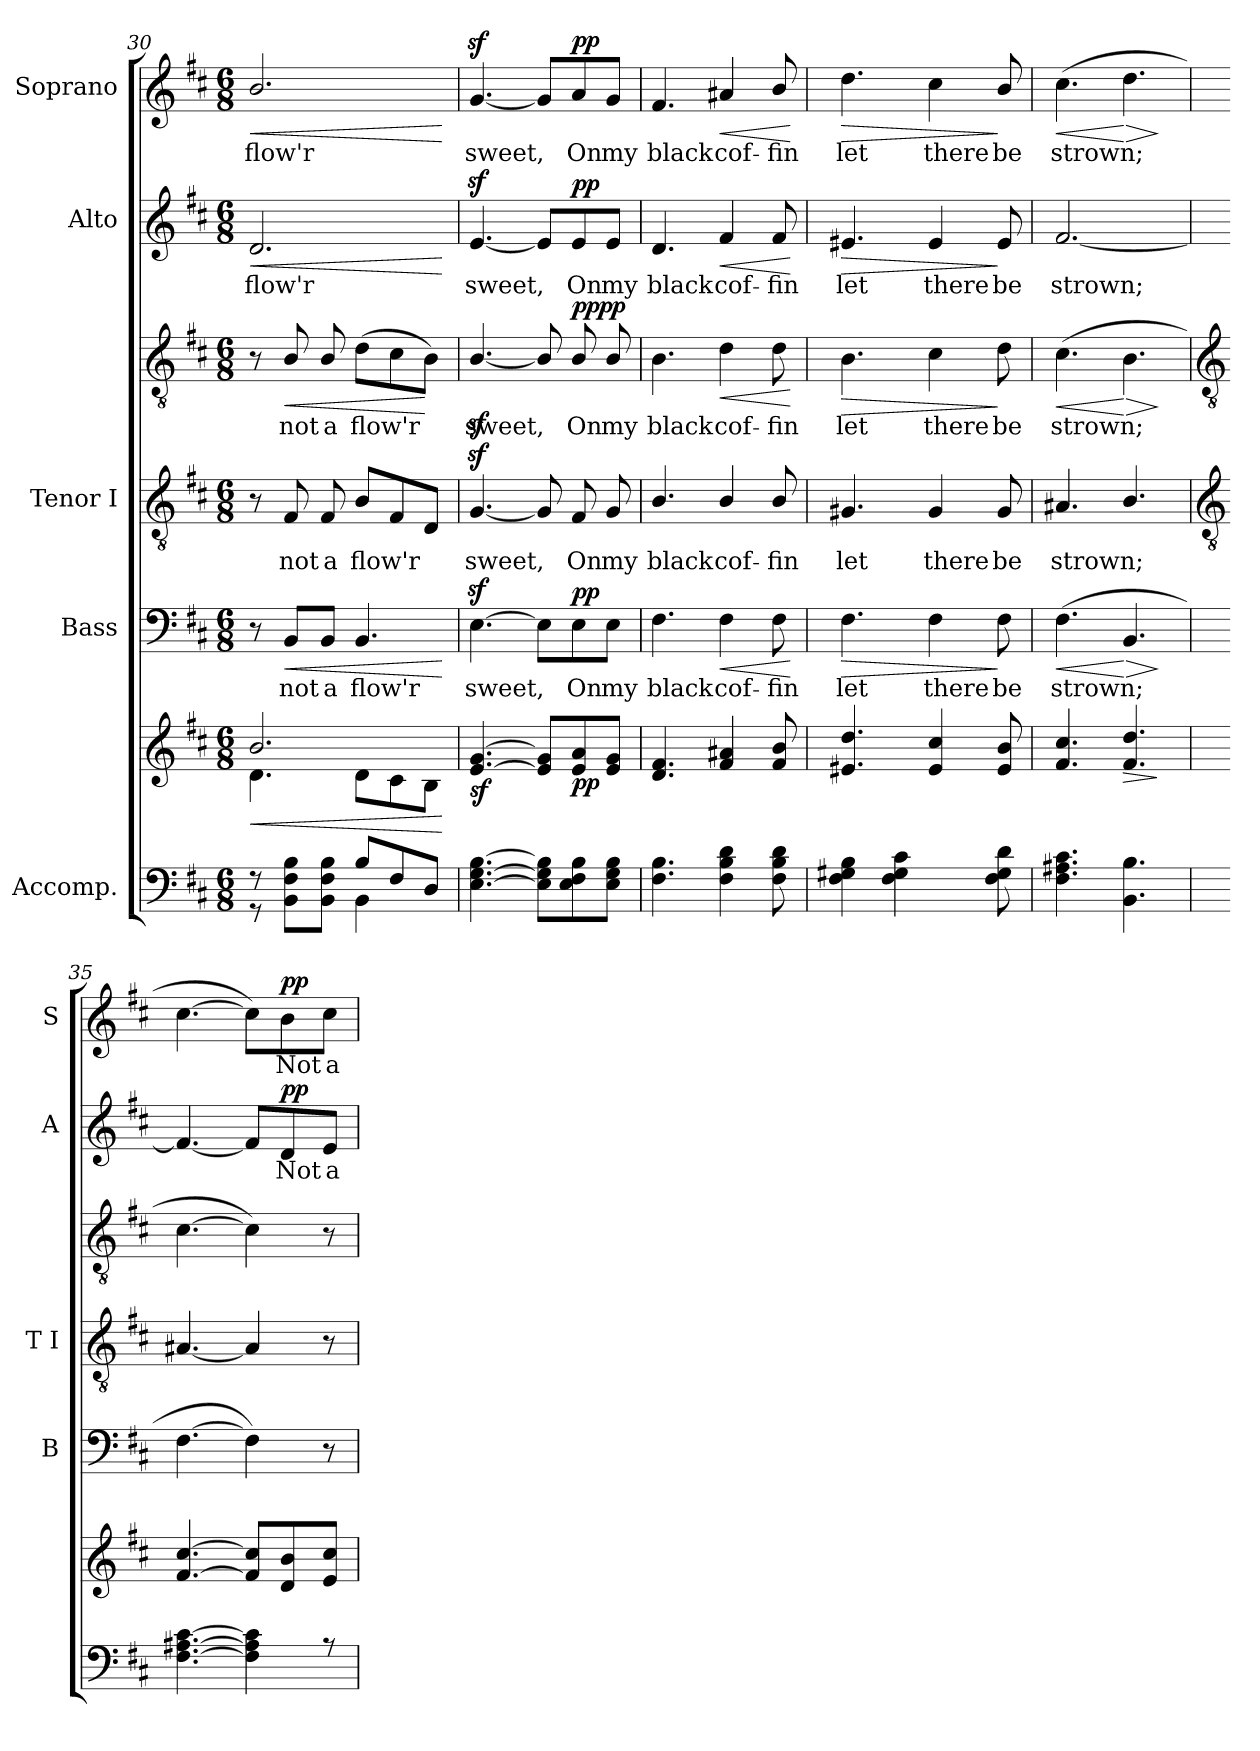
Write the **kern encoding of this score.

**kern	**kern	**dynam	**kern	**text	**dynam	**kern	**text	**kern	**text	**dynam	**kern	**text	**dynam	**kern	**text	**dynam
*part5	*part5	*part5	*part4	*part4	*part4	*part3	*part3	*part3	*part3	*part3	*part2	*part2	*part2	*part1	*part1	*part1
*staff7	*staff6	*staff6/7	*staff5	*staff5	*staff5	*staff4	*staff4	*staff3	*staff3	*staff3/4	*staff2	*staff2	*staff2	*staff1	*staff1	*staff1
*I"Accomp.	*	*	*I"Bass	*	*	*I"Tenor I	*	*	*	*	*I"Alto	*	*	*I"Soprano	*	*
*	*	*	*I'B	*	*	*I'T I	*	*	*	*	*I'A	*	*	*I'S	*	*
!!LO:LB:g=z
*clefF4	*clefG2	*	*clefF4	*	*	*clefGv2	*	*clefGv2	*	*	*clefG2	*	*	*clefG2	*	*
*k[f#c#]	*k[f#c#]	*	*k[f#c#]	*	*	*k[f#c#]	*	*k[f#c#]	*	*	*k[f#c#]	*	*	*k[f#c#]	*	*
*D:	*D:	*	*D:	*	*	*D:	*	*D:	*	*	*D:	*	*	*D:	*	*
*M6/8	*M6/8	*	*M6/8	*	*	*M6/8	*	*M6/8	*	*	*M6/8	*	*	*M6/8	*	*
=30	=30	=30	=30	=30	=30	=30	=30	=30	=30	=30	=30	=30	=30	=30	=30	=30
*^	*	*	*	*	*	*	*	*	*	*	*	*	*	*	*	*
!	!	!	!LO:HP:b	!	!	!	!	!	!	!	!	!	!LO:LY:b	!LO:HP:b	!	!LO:LY:b	!LO:HP:b
*	*	*^	*	*	*	*	*	*	*	*	*	*	*	*	*	*	*
8r	8r	2.b/	4.d\	<	8r	.	.	8r	.	8r	.	.	2.d	flow'r	<	2.b/	flow'r	<
!	!	!	!	!	!	!LO:LY:b	!LO:HP:b	!	!LO:LY:b	!	!LO:LY:b	!LO:HP:b	!	!	!	!	!	!
8BB\ 8F#\ 8B\L	4ryy	.	.	.	8BB/L	not	<	8F#	not	8B/	not	<	.	.	.	.	.	.
!	!	!	!	!	!	!LO:LY:b	!	!	!LO:LY:b	!	!LO:LY:b	!	!	!	!	!	!	!
8BB\ 8F#\ 8B\J	.	.	.	.	8BB/J	a	.	8F#	a	8B/	a	.	.	.	.	.	.	.
!	!	!	!	!	!	!LO:LY:b	!	!	!LO:LY:b	!	!LO:LY:b	!	!	!	!	!	!	!
8B/L	4BB\	.	8d\L	.	4.BB	flow'r	.	8BL	flow'r	(>8dL	flow'r	.	.	.	.	.	.	.
8F#/	.	.	8c#\	.	.	.	.	8F#	.	8c#	.	.	.	.	.	.	.	.
8D/J	8ryy	.	8B\J	.	.	.	.	8DJ	.	8BJ)	.	[	.	.	.	.	.	.
*v	*v	*	*	*	*	*	*	*	*	*	*	*	*	*	*	*	*	*
*	*v	*v	*	*	*	*	*	*	*	*	*	*	*	*	*	*	*
.	.	[	.	.	[	.	.	.	.	.	.	.	[	.	.	[
=31	=31	=31	=31	=31	=31	=31	=31	=31	=31	=31	=31	=31	=31	=31	=31	=31
*^	*^	*	*	*	*	*	*	*	*	*	*	*	*	*	*	*
!	!LO:N:vis=1	!	!LO:N:vis=1	!LO:DY:b	!	!LO:LY:b	!	!	!LO:LY:b	!	!LO:LY:b	!	!	!LO:LY:b	!	!	!LO:LY:b	!
[4.E\ [4.G\ [4.B\	2.ryy	[4.e [4.g	2.ryy	sf	[4.Ez<	sweet,	.	[4.Gz<	sweet,	[4.Bz</	sweet,	.	[4.ez<	sweet,	.	[4.gz<	sweet,	.
8E\] 8G\] 8B\]L	.	8e] 8g]L	.	.	8E\L]	.	.	8G]	.	8B/]	.	.	8e/L]	.	.	8g/L]	.	.
!	!	!	!	!LO:DY:b	!	!LO:LY:b	!LO:DY:b	!	!LO:LY:b	!	!LO:LY:b	!LO:DY:b=2	!	!LO:LY:b	!	!	!LO:LY:b	!
!	!	!	!	!	!	!	!	!	!	!	!	!LO:DY:n=1:b	!	!	!LO:DY:b	!	!	!LO:DY:b
8E\ 8F#\ 8B\	.	8e 8a	.	pp	8E\	On	pp	8F#	On	8B/	On	pp pp	8e/	On	pp	8a/	On	pp
!	!	!	!	!	!	!LO:LY:b	!	!	!LO:LY:b	!	!LO:LY:b	!	!	!LO:LY:b	!	!	!LO:LY:b	!
8E\ 8G\ 8B\J	.	8e 8gJ	.	.	8E\J	my	.	8G	my	8B/	my	.	8e/J	my	.	8g/J	my	.
=32	=32	=32	=32	=32	=32	=32	=32	=32	=32	=32	=32	=32	=32	=32	=32	=32	=32	=32
!	!LO:N:vis=1	!	!LO:N:vis=1	!LO:HP:b	!	!LO:LY:b	!	!	!LO:LY:b	!	!LO:LY:b	!	!	!LO:LY:b	!	!	!LO:LY:b	!
4.F#\ 4.B\	2.ryy	4.d 4.f#	2.ryy	<	4.F#	black	.	4.B/	black	4.B	black	.	4.d	black	.	4.f#	black	.
!	!	!	!	!	!	!LO:LY:b	!LO:HP:b	!	!LO:LY:b	!	!LO:LY:b	!LO:HP:b	!	!LO:LY:b	!LO:HP:b	!	!LO:LY:b	!LO:HP:b
4F#\ 4B\ 4d\	.	4f# 4a#X	.	.	4F#	cof-	<	4B/	cof-	4d	cof-	<	4f#	cof-	<	4a#X	cof-	<
!	!	!	!	!	!	!LO:LY:b	!	!	!LO:LY:b	!	!LO:LY:b	!	!	!LO:LY:b	!	!	!LO:LY:b	!
8F#\ 8B\ 8d\	.	8f# 8b	.	.	8F#	-fin	.	8B/	-fin	8d	-fin	.	8f#	-fin	.	8b/	-fin	.
*v	*v	*	*	*	*	*	*	*	*	*	*	*	*	*	*	*	*	*
*	*v	*v	*	*	*	*	*	*	*	*	*	*	*	*	*	*	*
.	.	[	.	.	[	.	.	.	.	[	.	.	[	.	.	[
=33	=33	=33	=33	=33	=33	=33	=33	=33	=33	=33	=33	=33	=33	=33	=33	=33
*^	*^	*	*	*	*	*	*	*	*	*	*	*	*	*	*	*
!	!LO:N:vis=1	!	!LO:N:vis=1	!LO:HP:b	!	!LO:LY:b	!LO:HP:b	!	!LO:LY:b	!	!LO:LY:b	!LO:HP:b	!	!LO:LY:b	!LO:HP:b	!	!LO:LY:b	!LO:HP:b
4F#\ 4G#X\ 4B\	2.ryy	4.e#X 4.dd	2.ryy	>	4.F#	let	>	4.G#X	let	4.B	let	>	4.e#X	let	>	4.dd	let	>
4F# 4G# 4c#	.	.	.	.	.	.	.	.	.	.	.	.	.	.	.	.	.	.
!	!	!	!	!	!	!LO:LY:b	!	!	!LO:LY:b	!	!LO:LY:b	!	!	!LO:LY:b	!	!	!LO:LY:b	!
.	.	4e# 4cc#	.	.	4F#	there	.	4G#	there	4c#	there	.	4e#	there	.	4cc#	there	.
8ryy	.	.	.	.	.	.	.	.	.	.	.	.	.	.	.	.	.	.
!	!	!	!	!	!	!LO:LY:b	!	!	!LO:LY:b	!	!LO:LY:b	!	!	!LO:LY:b	!	!	!LO:LY:b	!
8F#\ 8G#\ 8d\	.	8e# 8b	.	.	8F#	be	]	8G#	be	8d	be	]	8e#	be	]	8b/	be	]
*v	*v	*	*	*	*	*	*	*	*	*	*	*	*	*	*	*	*	*
*	*v	*v	*	*	*	*	*	*	*	*	*	*	*	*	*	*	*
.	.	]	.	.	.	.	.	.	.	.	.	.	.	.	.	.
=34	=34	=34	=34	=34	=34	=34	=34	=34	=34	=34	=34	=34	=34	=34	=34	=34
*^	*^	*	*	*	*	*	*	*	*	*	*	*	*	*	*	*
!	!LO:N:vis=1	!	!LO:N:vis=1	!LO:HP:b	!	!LO:LY:b	!LO:HP:b	!	!LO:LY:b	!	!LO:LY:b	!LO:HP:b	!	!LO:LY:b	!	!	!LO:LY:b	!LO:HP:b
4.F#\ 4.A#X\ 4.c#\	2.ryy	4.f# 4.cc#	2.ryy	<	(>4.F#	strown;	<	4.A#X	strown;	(>4.c#	strown;	<	[2.f#	strown;	.	(>4.cc#	strown;	<
!	!	!	!	!LO:HP:n=1:b	!	!	!LO:HP:n=1:b	!	!	!	!	!LO:HP:n=1:b	!	!	!	!	!	!LO:HP:n=1:b
4.BB\ 4.B\	.	4.f# 4.dd	.	[ >	4.BB	.	[ >	4.B/	.	4.B	.	[ >	.	.	.	4.dd	.	[ >
*v	*v	*	*	*	*	*	*	*	*	*	*	*	*	*	*	*	*	*
*	*v	*v	*	*	*	*	*	*	*	*	*	*	*	*	*	*	*
.	.	]	.	.	]	.	.	.	.	]	.	.	.	.	.	]
!!LO:LB:g=z
=35	=35	=35	=35	=35	=35	=35	=35	=35	=35	=35	=35	=35	=35	=35	=35	=35
*	*	*	*	*	*	*clefGv2	*	*clefGv2	*	*	*	*	*	*	*	*
*^	*^	*	*	*	*	*	*	*	*	*	*	*	*	*	*	*
!	!LO:N:vis=1	!	!LO:N:vis=1	!	!	!	!	!	!	!	!	!	!	!	!	!	!	!
[4.F#\ [4.A#X\ [4.c#\	2.ryy	[4.f# [4.cc#	2.ryy	.	[4.F#	.	.	[4.A#X	.	[4.c#	.	.	4.f#_	.	.	[4.cc#	.	.
4F#\] 4A#\] 4c#\]	.	8f#] 8cc#]L	.	.	4F#])	.	.	4A#]	.	4c#])	.	.	8f#/L]	.	.	8cc#\L])	.	.
!	!	!	!	!	!	!	!	!	!	!	!	!	!	!LO:LY:b	!LO:DY:b	!	!LO:LY:b	!LO:DY:b
.	.	8d 8b	.	.	.	.	.	.	.	.	.	.	8d/	Not	pp	8b\	Not	pp
!	!	!	!	!	!	!	!	!	!	!	!	!	!	!LO:LY:b	!	!	!LO:LY:b	!
8r	.	8e 8cc#J	.	.	8r	.	.	8r	.	8r	.	.	8e/J	a	.	8cc#\J	a	.
*v	*v	*	*	*	*	*	*	*	*	*	*	*	*	*	*	*	*	*
*	*v	*v	*	*	*	*	*	*	*	*	*	*	*	*	*	*	*
=	=	=	=	=	=	=	=	=	=	=	=	=	=	=	=	=
*-	*-	*-	*-	*-	*-	*-	*-	*-	*-	*-	*-	*-	*-	*-	*-	*-
